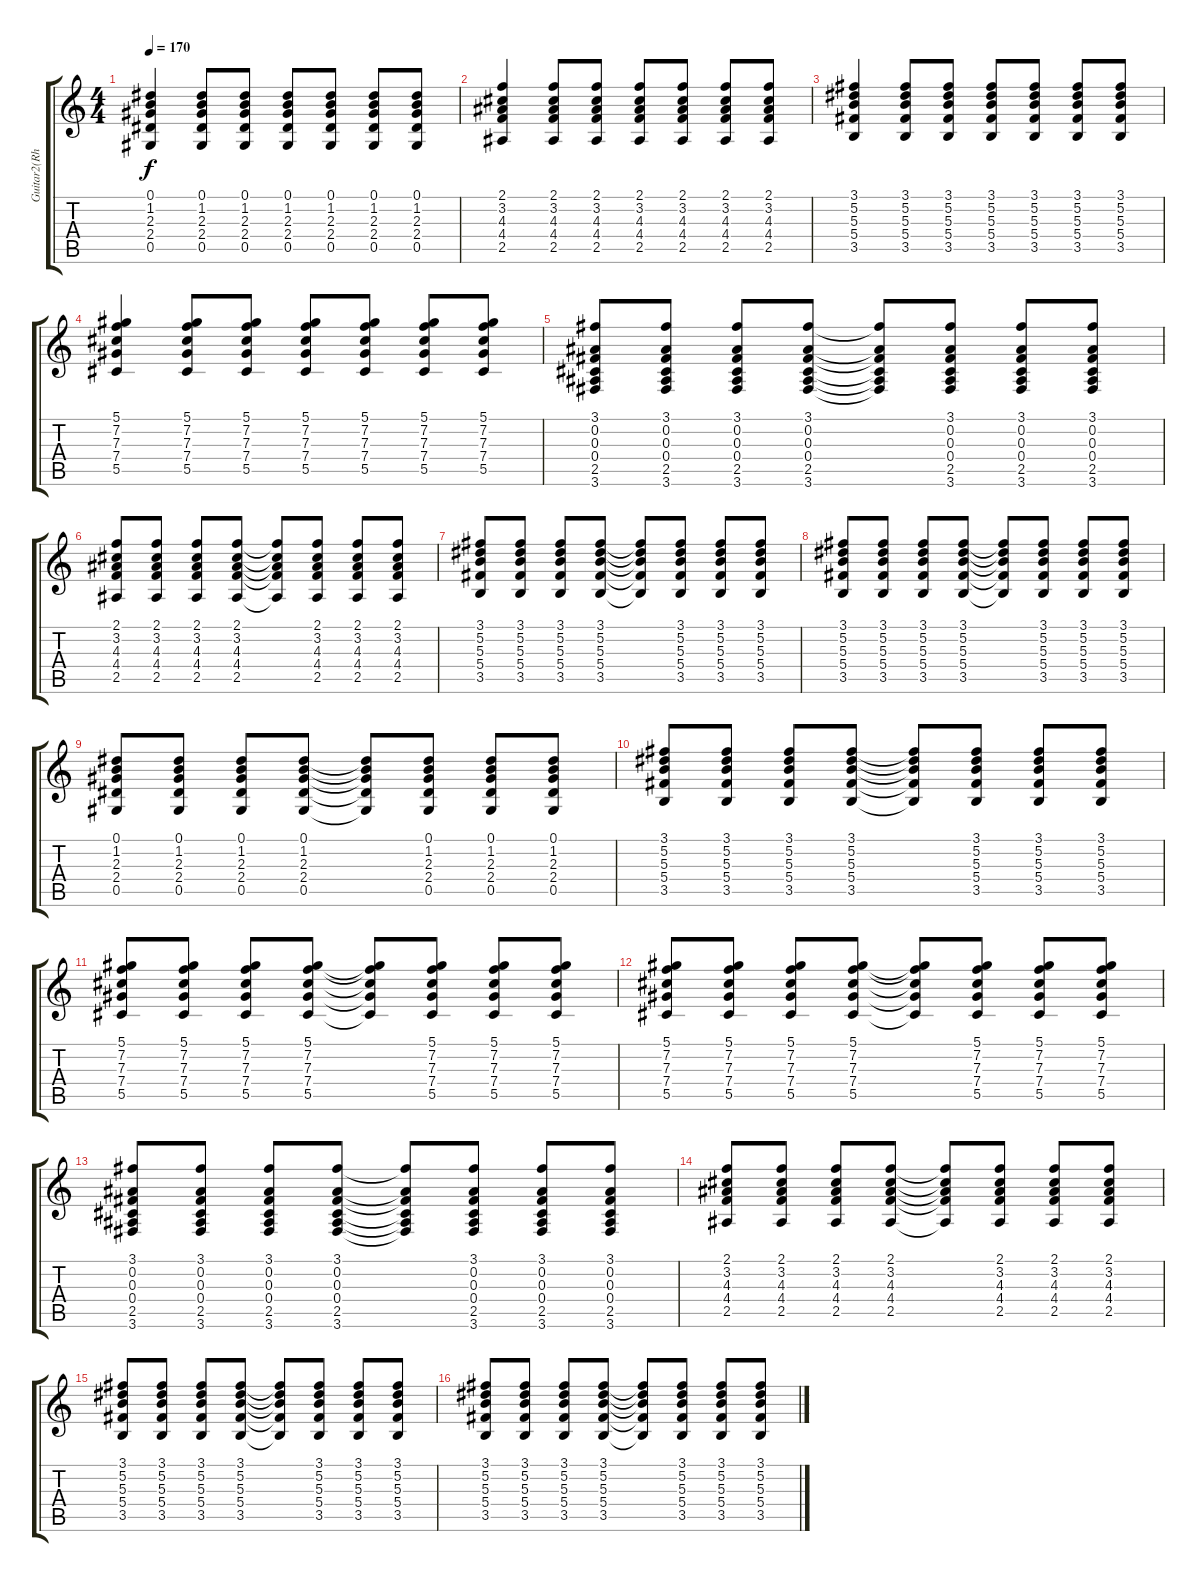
\track ("Guitar2(Rhythm)" "Guitar2(Rh") {instrument distortionguitar}
\staff {score tabs}
\tuning (Eb4 Bb3 Gb3 Db3 Ab2 Eb2) {hide}
\ts (4 4)
\tempo 170
\clef g2
\ks c
(0.1 1.2 2.3 2.4 0.5).4{dy f} (0.1 1.2 2.3 2.4 0.5).8 (0.1 1.2 2.3 2.4 0.5).8 (0.1 1.2 2.3 2.4 0.5).8 (0.1 1.2 2.3 2.4 0.5).8 (0.1 1.2 2.3 2.4 0.5).8 (0.1 1.2 2.3 2.4 0.5).8 |
(2.1 3.2 4.3 4.4 2.5).4 (2.1 3.2 4.3 4.4 2.5).8 (2.1 3.2 4.3 4.4 2.5).8 (2.1 3.2 4.3 4.4 2.5).8 (2.1 3.2 4.3 4.4 2.5).8 (2.1 3.2 4.3 4.4 2.5).8 (2.1 3.2 4.3 4.4 2.5).8 |
(3.1 5.2 5.3 5.4 3.5).4 (3.1 5.2 5.3 5.4 3.5).8 (3.1 5.2 5.3 5.4 3.5).8 (3.1 5.2 5.3 5.4 3.5).8 (3.1 5.2 5.3 5.4 3.5).8 (3.1 5.2 5.3 5.4 3.5).8 (3.1 5.2 5.3 5.4 3.5).8 |
(5.1 7.2 7.3 7.4 5.5).4 (5.1 7.2 7.3 7.4 5.5).8 (5.1 7.2 7.3 7.4 5.5).8 (5.1 7.2 7.3 7.4 5.5).8 (5.1 7.2 7.3 7.4 5.5).8 (5.1 7.2 7.3 7.4 5.5).8 (5.1 7.2 7.3 7.4 5.5).8 |
(3.1 0.2 0.3 0.4 2.5 3.6).8 (3.1 0.2 0.3 0.4 2.5 3.6).8 (3.1 0.2 0.3 0.4 2.5 3.6).8 (3.1 0.2 0.3 0.4 2.5 3.6).8 (3.1{t} 0.2{t} 0.3{t} 0.4{t} 2.5{t} 3.6{t}).8 (3.1 0.2 0.3 0.4 2.5 3.6).8 (3.1 0.2 0.3 0.4 2.5 3.6).8 (3.1 0.2 0.3 0.4 2.5 3.6).8 |
(2.1 3.2 4.3 4.4 2.5).8 (2.1 3.2 4.3 4.4 2.5).8 (2.1 3.2 4.3 4.4 2.5).8 (2.1 3.2 4.3 4.4 2.5).8 (2.1{t} 3.2{t} 4.3{t} 4.4{t} 2.5{t}).8 (2.1 3.2 4.3 4.4 2.5).8 (2.1 3.2 4.3 4.4 2.5).8 (2.1 3.2 4.3 4.4 2.5).8 |
(3.1 5.2 5.3 5.4 3.5).8 (3.1 5.2 5.3 5.4 3.5).8 (3.1 5.2 5.3 5.4 3.5).8 (3.1 5.2 5.3 5.4 3.5).8 (3.1{t} 5.2{t} 5.3{t} 5.4{t} 3.5{t}).8 (3.1 5.2 5.3 5.4 3.5).8 (3.1 5.2 5.3 5.4 3.5).8 (3.1 5.2 5.3 5.4 3.5).8 |
(3.1 5.2 5.3 5.4 3.5).8 (3.1 5.2 5.3 5.4 3.5).8 (3.1 5.2 5.3 5.4 3.5).8 (3.1 5.2 5.3 5.4 3.5).8 (3.1{t} 5.2{t} 5.3{t} 5.4{t} 3.5{t}).8 (3.1 5.2 5.3 5.4 3.5).8 (3.1 5.2 5.3 5.4 3.5).8 (3.1 5.2 5.3 5.4 3.5).8 |
(0.1 1.2 2.3 2.4 0.5).8 (0.1 1.2 2.3 2.4 0.5).8 (0.1 1.2 2.3 2.4 0.5).8 (0.1 1.2 2.3 2.4 0.5).8 (0.1{t} 1.2{t} 2.3{t} 2.4{t} 0.5{t}).8 (0.1 1.2 2.3 2.4 0.5).8 (0.1 1.2 2.3 2.4 0.5).8 (0.1 1.2 2.3 2.4 0.5).8 |
(3.1 5.2 5.3 5.4 3.5).8 (3.1 5.2 5.3 5.4 3.5).8 (3.1 5.2 5.3 5.4 3.5).8 (3.1 5.2 5.3 5.4 3.5).8 (3.1{t} 5.2{t} 5.3{t} 5.4{t} 3.5{t}).8 (3.1 5.2 5.3 5.4 3.5).8 (3.1 5.2 5.3 5.4 3.5).8 (3.1 5.2 5.3 5.4 3.5).8 |
(5.1 7.2 7.3 7.4 5.5).8 (5.1 7.2 7.3 7.4 5.5).8 (5.1 7.2 7.3 7.4 5.5).8 (5.1 7.2 7.3 7.4 5.5).8 (5.1{t} 7.2{t} 7.3{t} 7.4{t} 5.5{t}).8 (5.1 7.2 7.3 7.4 5.5).8 (5.1 7.2 7.3 7.4 5.5).8 (5.1 7.2 7.3 7.4 5.5).8 |
(5.1 7.2 7.3 7.4 5.5).8 (5.1 7.2 7.3 7.4 5.5).8 (5.1 7.2 7.3 7.4 5.5).8 (5.1 7.2 7.3 7.4 5.5).8 (5.1{t} 7.2{t} 7.3{t} 7.4{t} 5.5{t}).8 (5.1 7.2 7.3 7.4 5.5).8 (5.1 7.2 7.3 7.4 5.5).8 (5.1 7.2 7.3 7.4 5.5).8 |
(3.1 0.2 0.3 0.4 2.5 3.6).8 (3.1 0.2 0.3 0.4 2.5 3.6).8 (3.1 0.2 0.3 0.4 2.5 3.6).8 (3.1 0.2 0.3 0.4 2.5 3.6).8 (3.1{t} 0.2{t} 0.3{t} 0.4{t} 2.5{t} 3.6{t}).8 (3.1 0.2 0.3 0.4 2.5 3.6).8 (3.1 0.2 0.3 0.4 2.5 3.6).8 (3.1 0.2 0.3 0.4 2.5 3.6).8 |
(2.1 3.2 4.3 4.4 2.5).8 (2.1 3.2 4.3 4.4 2.5).8 (2.1 3.2 4.3 4.4 2.5).8 (2.1 3.2 4.3 4.4 2.5).8 (2.1{t} 3.2{t} 4.3{t} 4.4{t} 2.5{t}).8 (2.1 3.2 4.3 4.4 2.5).8 (2.1 3.2 4.3 4.4 2.5).8 (2.1 3.2 4.3 4.4 2.5).8 |
(3.1 5.2 5.3 5.4 3.5).8 (3.1 5.2 5.3 5.4 3.5).8 (3.1 5.2 5.3 5.4 3.5).8 (3.1 5.2 5.3 5.4 3.5).8 (3.1{t} 5.2{t} 5.3{t} 5.4{t} 3.5{t}).8 (3.1 5.2 5.3 5.4 3.5).8 (3.1 5.2 5.3 5.4 3.5).8 (3.1 5.2 5.3 5.4 3.5).8 |
(3.1 5.2 5.3 5.4 3.5).8 (3.1 5.2 5.3 5.4 3.5).8 (3.1 5.2 5.3 5.4 3.5).8 (3.1 5.2 5.3 5.4 3.5).8 (3.1{t} 5.2{t} 5.3{t} 5.4{t} 3.5{t}).8 (3.1 5.2 5.3 5.4 3.5).8 (3.1 5.2 5.3 5.4 3.5).8 (3.1 5.2 5.3 5.4 3.5).8
